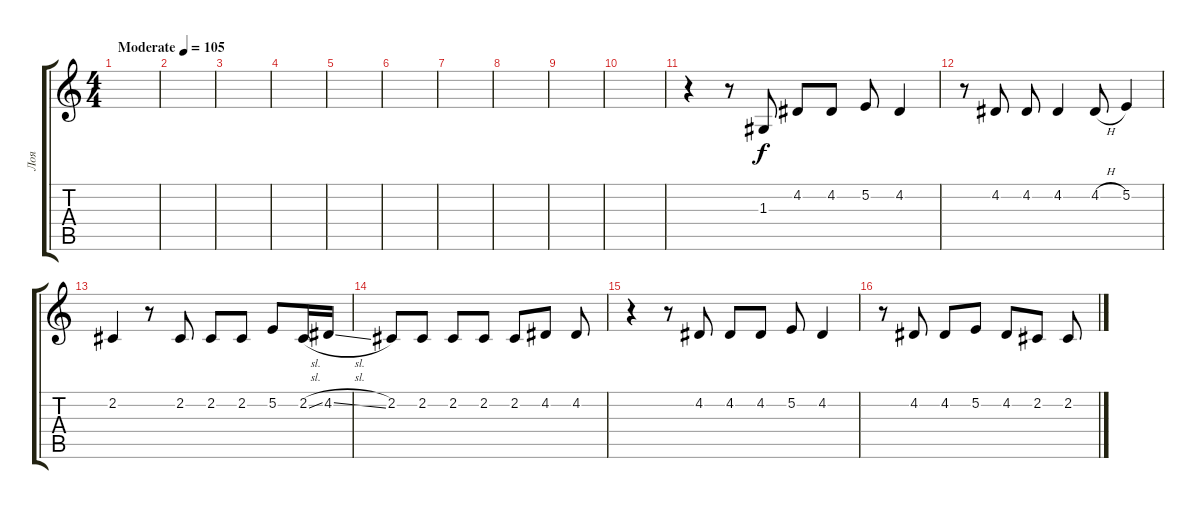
\track ("Лоя" "Лоя") {solo instrument tenorsax}
\staff {score tabs}
\tuning (E4 B3 G3 D3 A2 E2) {hide}
\ts (4 4)
\tempo (105 "Moderate")
\clef g2
\ks c
|
|
|
|
|
|
|
|
|
|
r.4 r.8 1.3.8 4.2.8 4.2.8 5.2.8 4.2.4 |
r.8 4.2.8 4.2.8 4.2.4 4.2{h}.8 5.2.4 |
2.2.4 r.8 2.2.8 2.2.8 2.2.8 5.2.8 2.2{sl}.16 4.2{sl}.16 |
2.2.8 2.2.8 2.2.8 2.2.8 2.2.8 4.2.8 4.2.8 |
r.4 r.8 4.2.8 4.2.8 4.2.8 5.2.8 4.2.4 |
r.8 4.2.8 4.2.8 5.2.8 4.2.8 2.2.8 2.2.8
